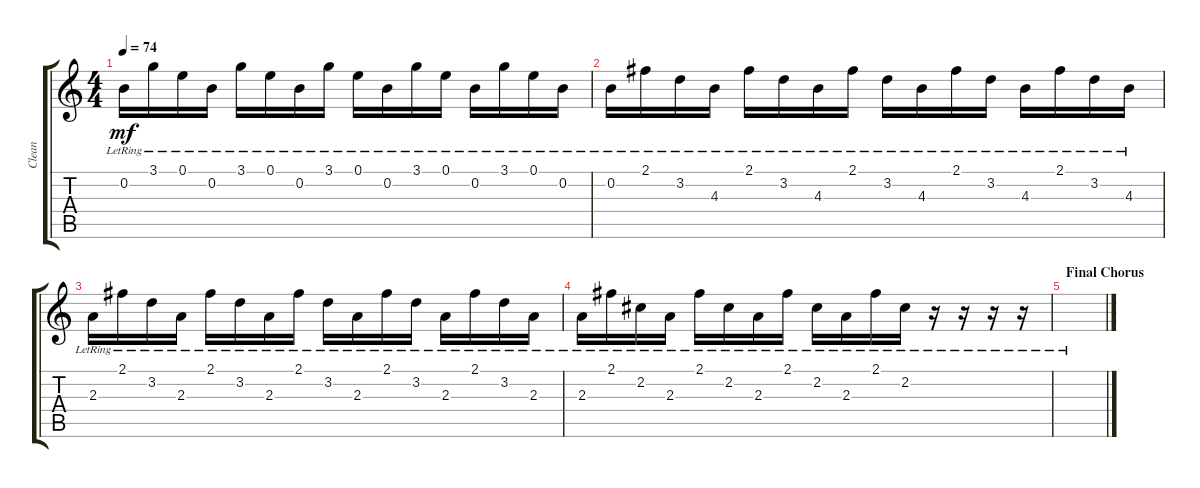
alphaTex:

\track ("Clean" "Clean") {instrument electricguitarclean}
\staff {score tabs}
\tuning (E4 B3 G3 D3 A2 E2) {hide}
\ts (4 4)
\tempo 74
\clef g2
\ks c
0.2{lr}.16{dy mf} 3.1{lr}.16 0.1{lr}.16 0.2{lr}.16 3.1{lr}.16 0.1{lr}.16 0.2{lr}.16 3.1{lr}.16 0.1{lr}.16 0.2{lr}.16 3.1{lr}.16 0.1{lr}.16 0.2{lr}.16 3.1{lr}.16 0.1{lr}.16 0.2{lr}.16 |
0.2{lr}.16 2.1{lr}.16 3.2{lr}.16 4.3{lr}.16 2.1{lr}.16 3.2{lr}.16 4.3{lr}.16 2.1{lr}.16 3.2{lr}.16 4.3{lr}.16 2.1{lr}.16 3.2{lr}.16 4.3{lr}.16 2.1{lr}.16 3.2{lr}.16 4.3{lr}.16 |
2.3{lr}.16 2.1{lr}.16 3.2{lr}.16 2.3{lr}.16 2.1{lr}.16 3.2{lr}.16 2.3{lr}.16 2.1{lr}.16 3.2{lr}.16 2.3{lr}.16 2.1{lr}.16 3.2{lr}.16 2.3{lr}.16 2.1{lr}.16 3.2{lr}.16 2.3{lr}.16 |
2.3{lr}.16 2.1{lr}.16 2.2{lr}.16 2.3{lr}.16 2.1{lr}.16 2.2{lr}.16 2.3{lr}.16 2.1{lr}.16 2.2{lr}.16 2.3{lr}.16 2.1{lr}.16 2.2{lr}.16 r.16 r.16 r.16 r.16 |
\section ("" "Final Chorus")
